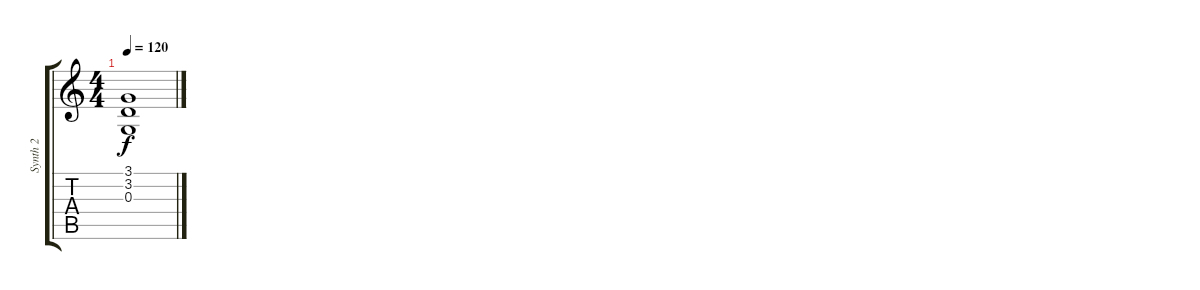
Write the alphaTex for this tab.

\track ("Synth 2" "Synth 2") {instrument vibraphone}
\staff {score tabs}
\tuning (E4 B3 G3 D3 A2 D2) {hide}
\ts (4 4)
\tempo 120
\clef g2
\ks c
(3.1{t} 3.2{t} 0.3{t}).1{dy f}
